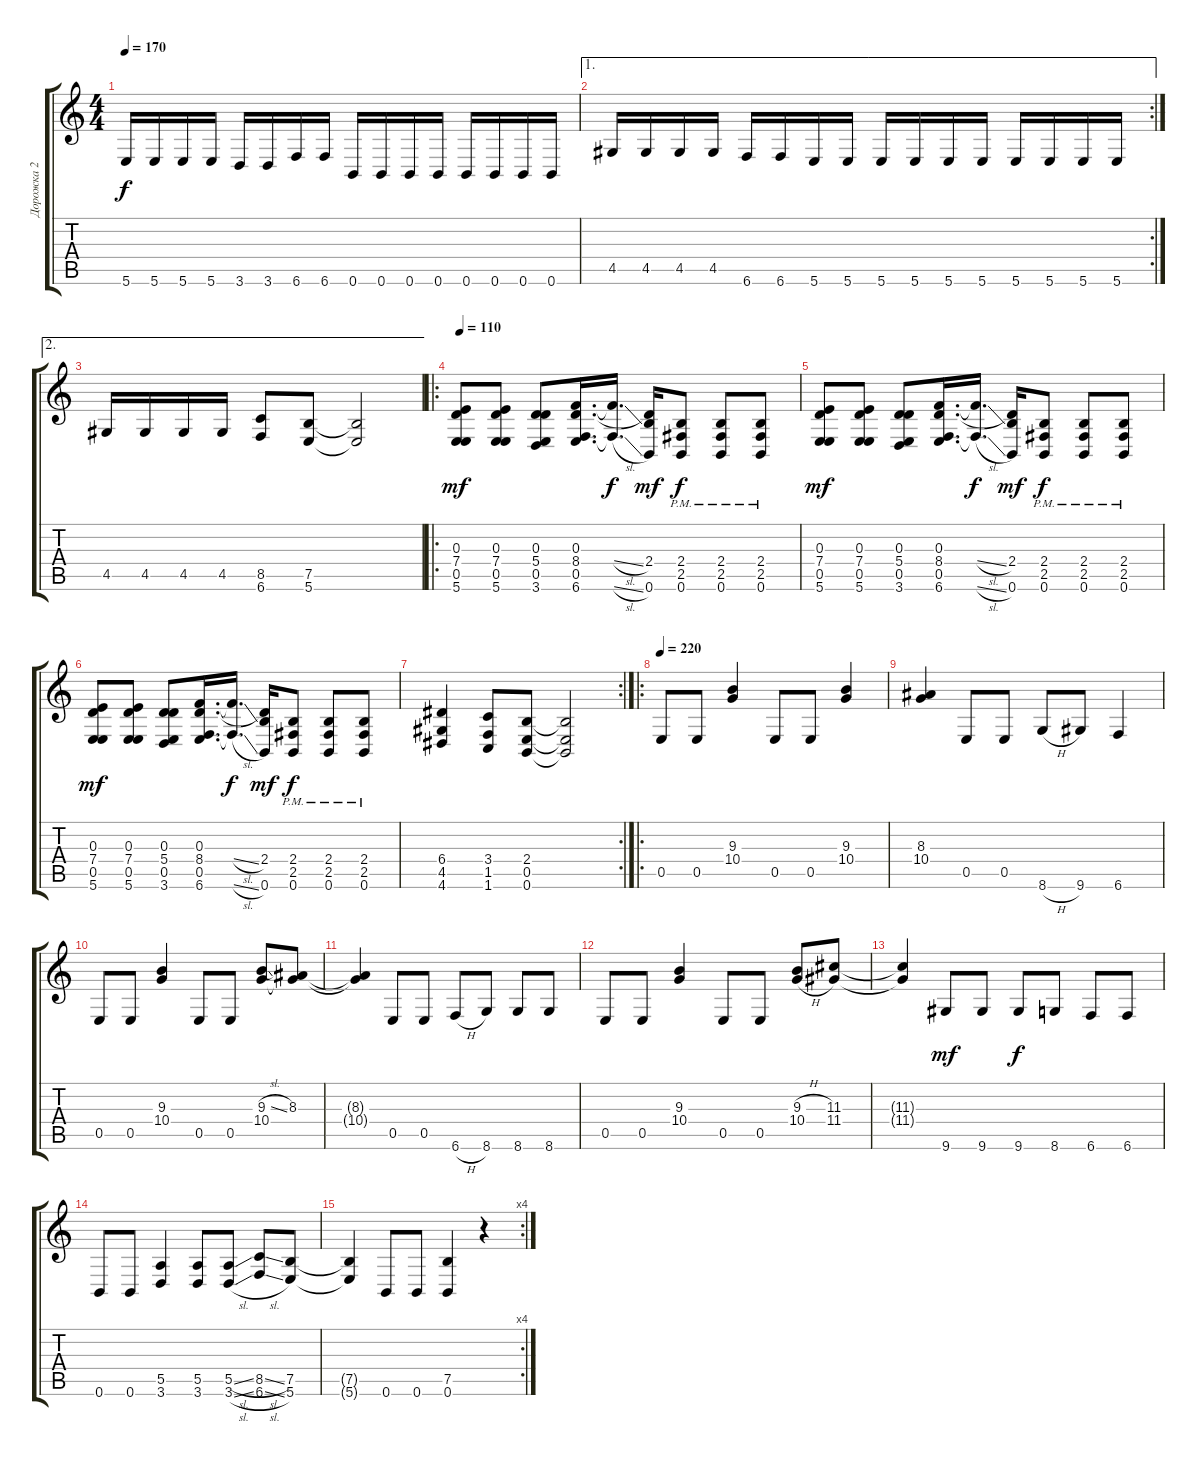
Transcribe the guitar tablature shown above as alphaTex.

\track ("Дорожка 2" "Дорожка 2") {instrument distortionguitar}
\staff {score tabs}
\tuning (B3 Gb3 D3 A2 E2 B1) {hide}
\ts (4 4)
\tempo 170
\clef g2
\ks c
5.6.16{dy f} 5.6.16 5.6.16 5.6.16 3.6.16 3.6.16 6.6.16 6.6.16 0.6.16 0.6.16 0.6.16 0.6.16 0.6.16 0.6.16 0.6.16 0.6.16 |
\ae 1
\rc 2
4.5.16 4.5.16 4.5.16 4.5.16 6.6.16 6.6.16 5.6.16 5.6.16 5.6.16 5.6.16 5.6.16 5.6.16 5.6.16 5.6.16 5.6.16 5.6.16 |
\ae 2
4.5.16 4.5.16 4.5.16 4.5.16 (8.5 6.6).8 (7.5 5.6).8 (7.5{t} 5.6{t}).2 |
\ro
\tempo 110
(0.3 7.4 0.5 5.6).8{dy mf} (0.3 7.4 0.5 5.6).8 (0.3 5.4 0.5 3.6).8 (0.3 8.4 0.5 6.6).16{d} (8.4{sl t} 6.6{sl t}).16{d dy f} (0.3{t} 2.4 0.6).16{dy mf} (2.4{pm} 2.5{pm} 0.6{pm}).8{dy f} (2.4{pm} 2.5{pm} 0.6{pm}).8 (2.4{pm} 2.5{pm} 0.6{pm}).8 |
(0.3 7.4 0.5 5.6).8{dy mf} (0.3 7.4 0.5 5.6).8 (0.3 5.4 0.5 3.6).8 (0.3 8.4 0.5 6.6).16{d} (8.4{sl t} 6.6{sl t}).16{d dy f} (0.3{t} 2.4 0.6).16{dy mf} (2.4{pm} 2.5{pm} 0.6{pm}).8{dy f} (2.4{pm} 2.5{pm} 0.6{pm}).8 (2.4{pm} 2.5{pm} 0.6{pm}).8 |
(0.3 7.4 0.5 5.6).8{dy mf} (0.3 7.4 0.5 5.6).8 (0.3 5.4 0.5 3.6).8 (0.3 8.4 0.5 6.6).16{d} (8.4{sl t} 6.6{sl t}).16{d dy f} (0.3{t} 2.4 0.6).16{dy mf} (2.4{pm} 2.5{pm} 0.6{pm}).8{dy f} (2.4{pm} 2.5{pm} 0.6{pm}).8 (2.4{pm} 2.5{pm} 0.6{pm}).8 |
\rc 2
(6.4 4.5 4.6).4 (3.4 1.5 1.6).8 (2.4 0.5 0.6).8 (2.4{t} 0.5{t} 0.6{t}).2 |
\ro
\tempo 220
0.5.8 0.5.8 (9.3 10.4).4 0.5.8 0.5.8 (9.3 10.4).4 |
(8.3 10.4).4 0.5.8 0.5.8 8.6{h}.8 9.6.8 6.6.4 |
0.5.8 0.5.8 (9.3 10.4).4 0.5.8 0.5.8 (9.3{sl} 10.4).8 (8.3 10.4{t}).8 |
(8.3{t} 10.4{t}).4 0.5.8 0.5.8 6.6{h}.8 8.6.8 8.6.8 8.6.8 |
0.5.8 0.5.8 (9.3 10.4).4 0.5.8 0.5.8 (9.3{h} 10.4{h}).8 (11.3 11.4).8 |
(11.3{t} 11.4{t}).4 9.6.8{dy mf} 9.6.8 9.6.8{dy f} 8.6.8 6.6.8 6.6.8 |
0.6.8 0.6.8 (5.5 3.6).4 (5.5 3.6).8 (5.5{sl} 3.6{sl}).8 (8.5{sl} 6.6{sl}).8 (7.5 5.6).8 |
\rc 4
(7.5{t} 5.6{t}).4 0.6.8 0.6.8 (7.5 0.6).4 r.4
